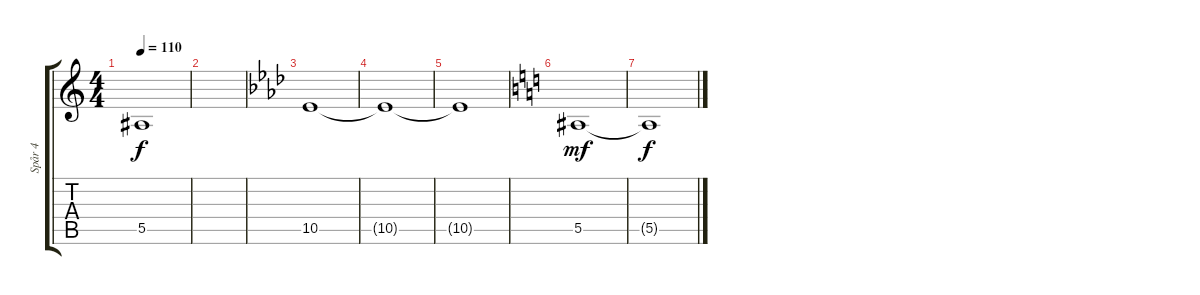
\track ("Spår 4" "Spår 4") {instrument overdrivenguitar}
\staff {score tabs}
\tuning (C4 G3 Eb3 Bb2 F2 C2) {hide}
\ts (4 4)
\tempo 110
\clef g2
\ks c
5.5{t}.1{dy f} |
|
\ks ab
10.5.1 |
10.5{t}.1 |
10.5{t}.1 |
\ks c
5.5.1{dy mf} |
5.5{t}.1{dy f}
